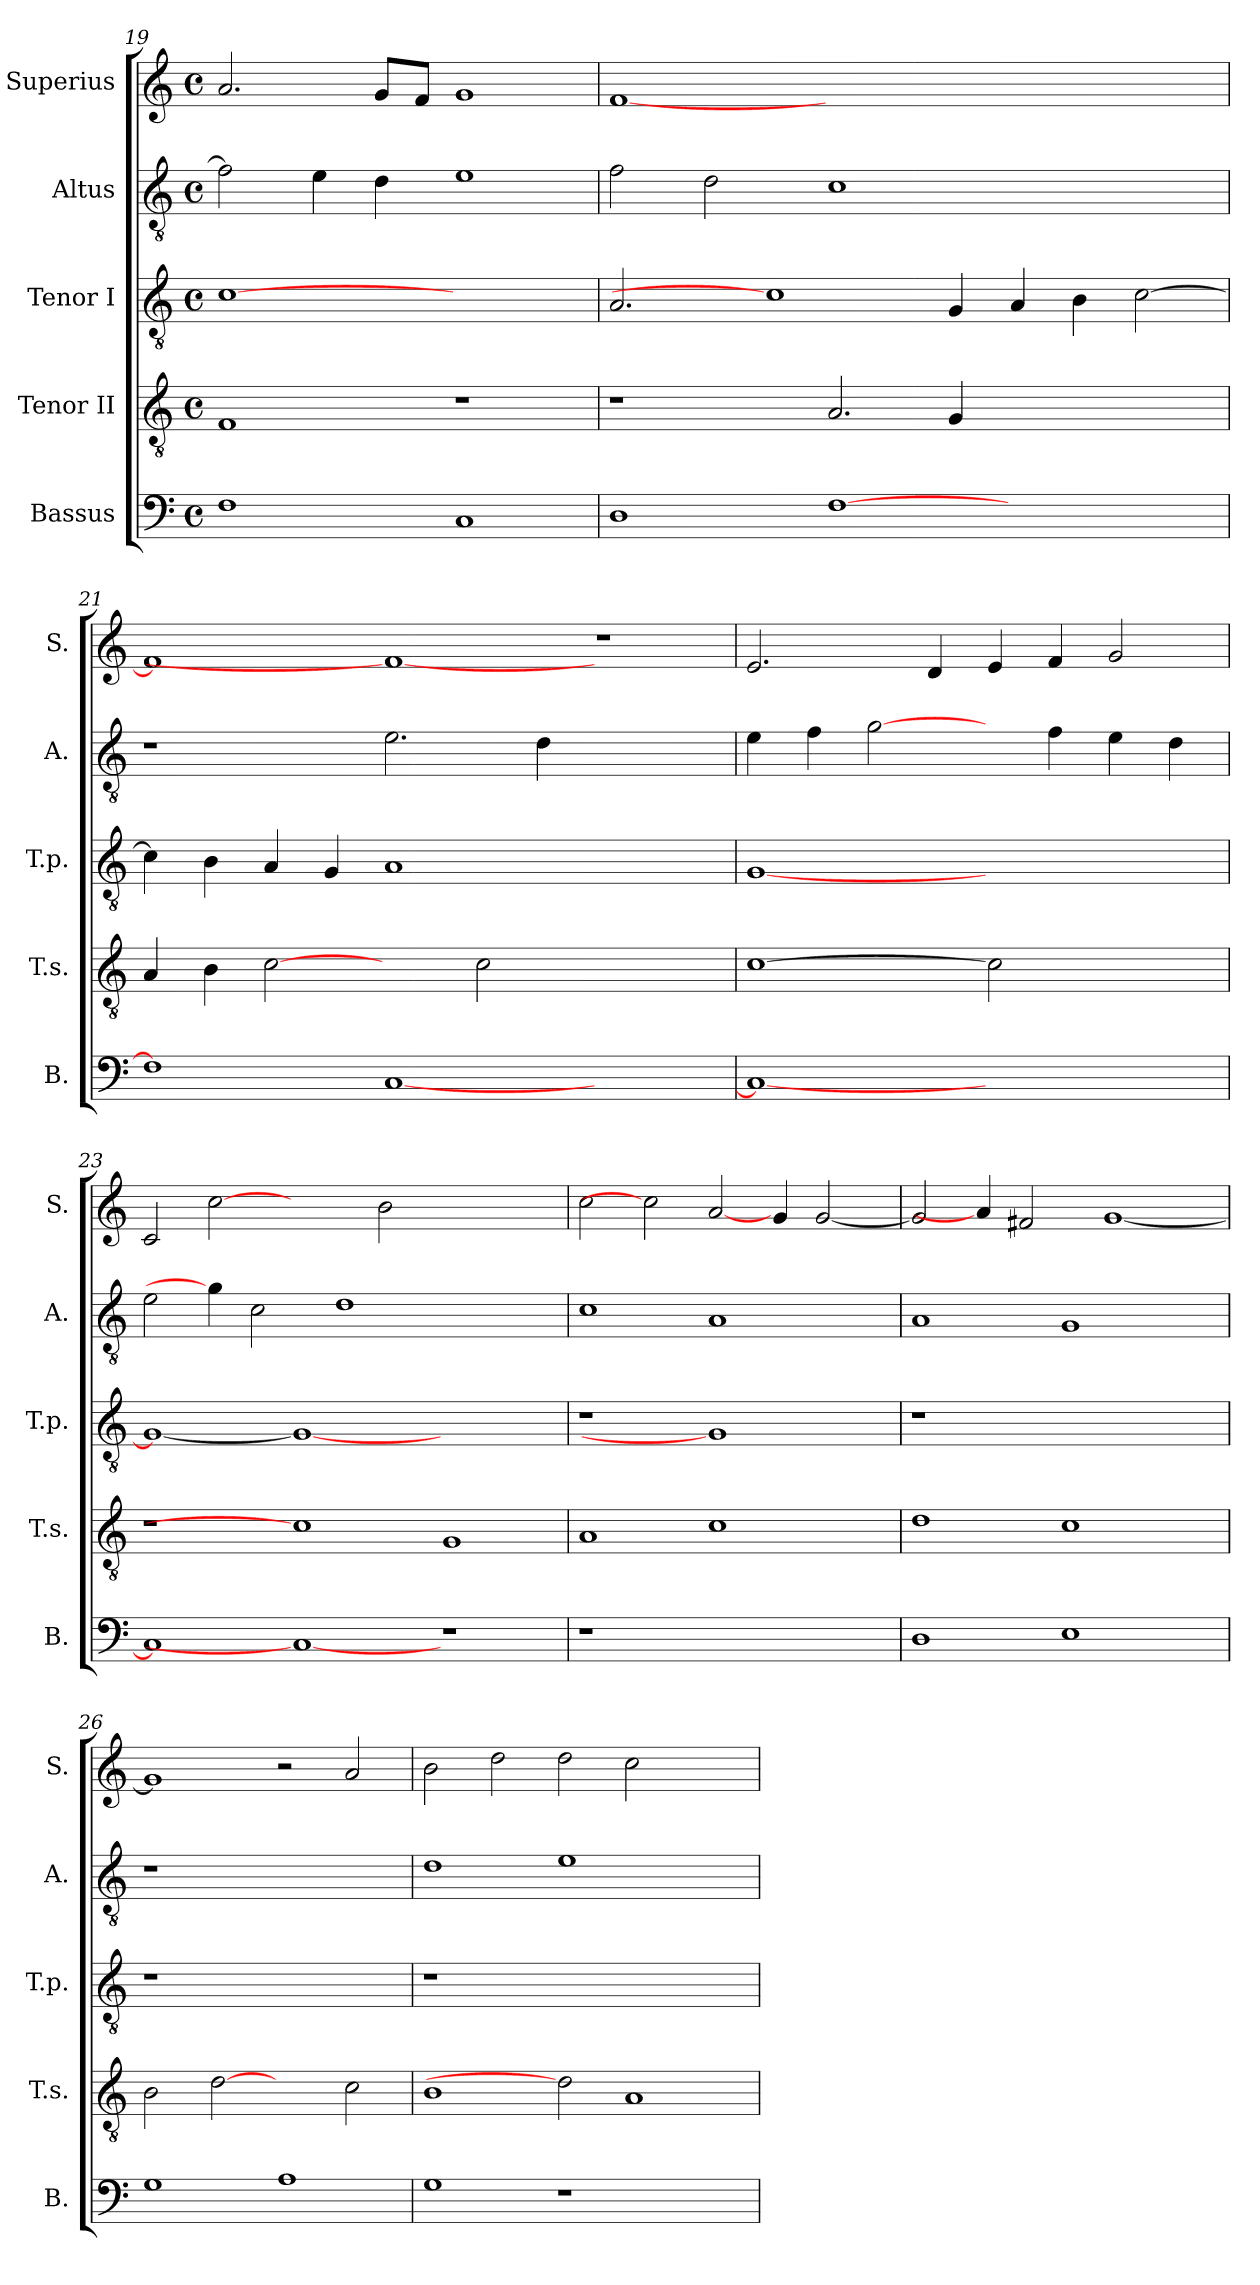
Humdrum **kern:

**kern	**kern	**kern	**kern	**kern
*part5	*part4	*part3	*part2	*part1
*staff5	*staff4	*staff3	*staff2	*staff1
*I"Bassus	*I"Tenor II	*I"Tenor I	*I"Altus	*I"Superius
*I'B.	*I'T.s.	*I'T.p.	*I'A.	*I'S.
*clefF4	*clefGv2	*clefGv2	*clefGv2	*clefG2
*	*ITrd7c12	*ITrd7c12	*ITrd7c12	*
*k[]	*k[]	*k[]	*k[]	*k[]
*C:	*C:	*C:	*C:	*C:
*M4/4	*M4/4	*M4/4	*M4/4	*M4/4
*met(c)	*met(c)	*met(c)	*met(c)	*met(c)
=19	=19	=19	=19	=19
1Fi	1FFi	[1Ci	2Fi\]	2.ai/
.	.	.	4Ei\	.
.	.	.	4Di\	8gi/L
.	.	.	.	8fi/J
1Ci	1r	1ryy	1Ei	1gi
=20	=20	=20	=20	=20
1Di	1r	2.AAi/	2Fi\	[<1fi
.	.	.	2Di\	.
.	.	1Ci]	.	.
[>1Fi	2.AAi/	.	1Ci	0ryy
.	4GGi/	4GGi/	.	.
1ryy	1ryy	4AAi/	1ryy	.
.	.	4BBi\	.	.
.	.	[>2Ci\	.	.
=21	=21	=21	=21	=21
1Fi]	4AAi/	4Ci\]	1r	1fi]
.	4BBi\	4BBi\	.	.
.	[2Ci	4AAi/	.	.
.	.	4GGi/	.	.
[<1Ci	2ryy	1AAi	2.Ei\	1fi_
.	2Ci\	.	.	.
.	.	.	4Di\	.
1ryy	1ryy	1ryy	1ryy	1r
!!LO:PB:g=z
=22	=22	=22	=22	=22
1Ci_<	[1Ci	[<1GGi	4Ei\	2.ei/
.	.	.	4Fi\	.
.	.	.	[2Gi\	.
.	.	.	.	4di/
1ryy	2Ci]	1ryy	4ryy	4ei/
.	.	.	4Fi\	4fi/
.	2ryy	.	4Ei\	2gi/
.	.	.	4Di\	.
=23	=23	=23	=23	=23
1Ci]	1r	1GGi_<	2Ei\	2ci/
.	.	.	4Gi\]	[2cci
.	.	.	2Ci\	.
1Ci_	1Ci]	1GGi_	.	2ryy
.	.	.	1Di	.
.	.	.	.	2bi\
1r	1GGi	1ryy	.	1ryy
.	.	.	2.ryy	.
=24	=24	=24	=24	=24
!LO:N:vis=1	!	!LO:N:vis=1	!	!
1r	1AAi	1r	1Ci	2cci\
.	.	.	.	2cci]
1ryy	1Ci	1GGi]	1AAi	[2ai/
.	.	.	.	4gi/
.	.	.	.	[<2gi/
4ryy	4ryy	4ryy	4ryy	.
=25	=25	=25	=25	=25
!	!	!LO:N:vis=1	!	!
1Di	1Di	1r	1AAi	2gi/]
.	.	.	.	4ai/]
.	.	.	.	2f#Xi/
1Ei	1Ci	1ryy	1GGi	.
.	.	.	.	[<1gi
4ryy	4ryy	4ryy	4ryy	.
=26	=26	=26	=26	=26
!	!	!LO:N:vis=1	!LO:N:vis=1	!
1Gi	2BBi\	1r	1r	1gi]
.	[2Di	.	.	.
1Ai	2ryy	1ryy	1ryy	2r
.	2Ci\	.	.	2ai/
!!LO:LB:g=z
=27	=27	=27	=27	=27
!	!	!LO:N:vis=1	!	!
1Gi	1BBi	1r	1Di	2bi\
.	.	.	.	2ddi\
1r	2Di]	1.ryy	1Ei	2ddi\
.	1AAi	.	.	2cci\
2ryy	.	.	2ryy	2ryy
=	=	=	=	=
*-	*-	*-	*-	*-
